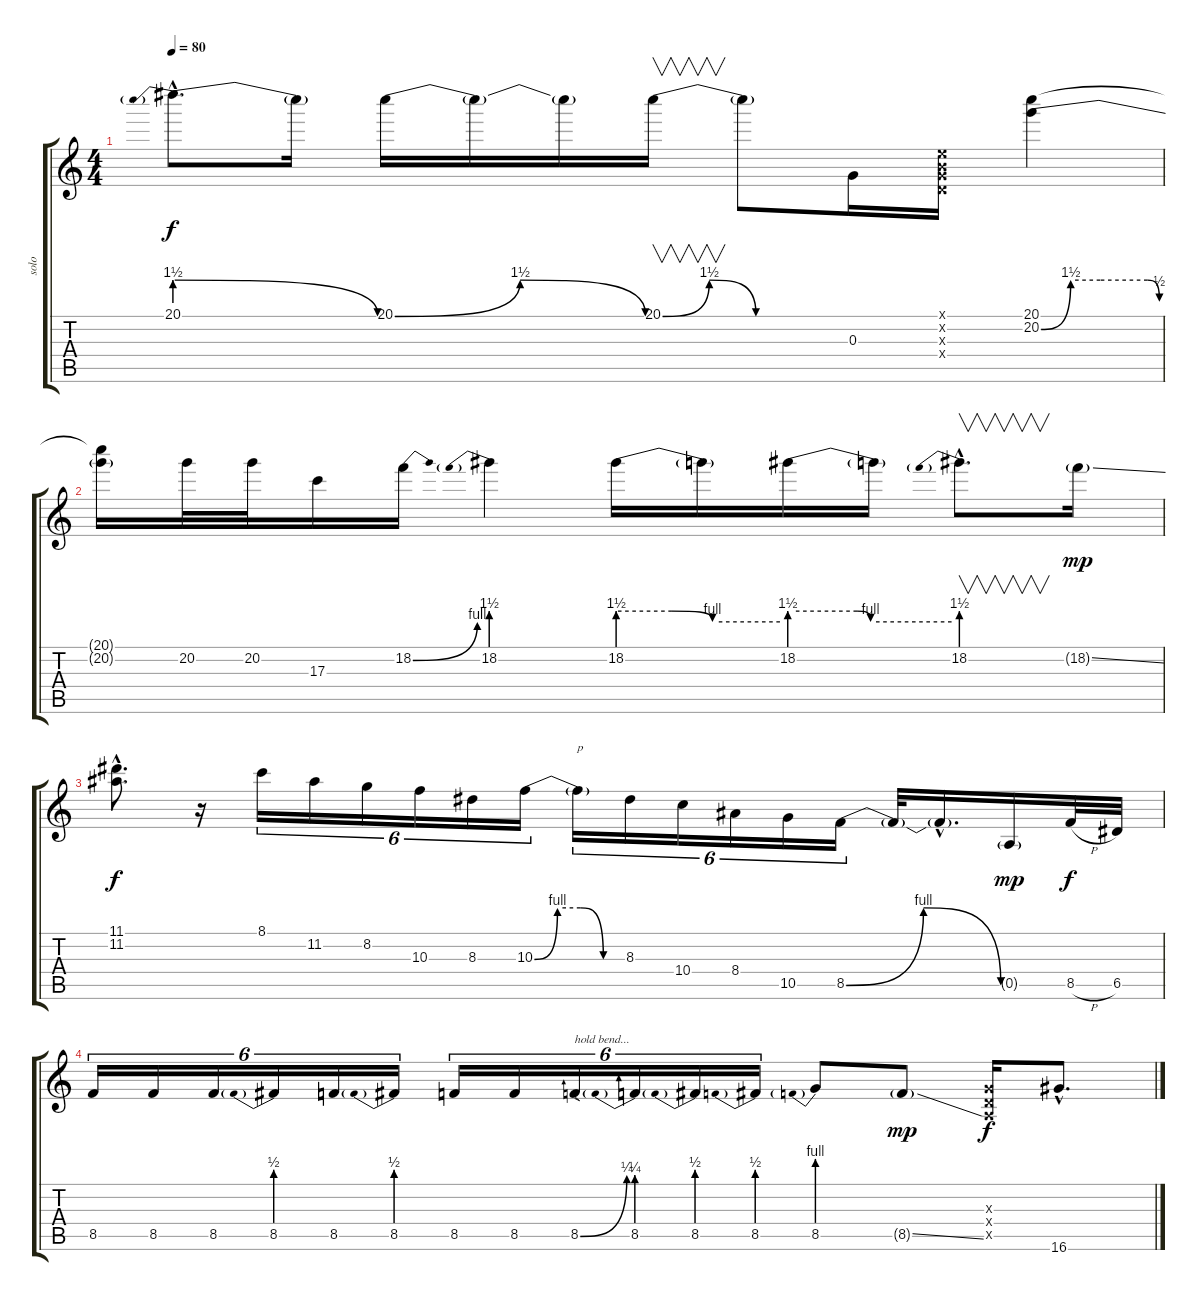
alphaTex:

\track ("solo" "solo") {instrument distortionguitar}
\staff {score tabs}
\tuning (E4 B3 G3 D3 A2 E2) {hide}
\ts (4 4)
\tempo 80
\clef g2
\ks c
20.1{be (prebendrelease 0 6 60 0) hac}.8{d dy f} 20.1{t}.16 20.1{be (bendrelease 0 0 30 6 30 6 60 0)}.16 20.1{t}.16 20.1{t}.16 20.1{be (custom 0 0 15 6 30 0 45 0 60 0)}.16{v} 20.1{t}.8 0.3.16 (0.1{x} 0.2{x} 0.3{x} 0.4{x}).16 (20.1 20.2{be (custom 0 0 15 6 30 6 54 6 60 2)}).4 |
(20.1{t} 20.2{t}).16 20.2.32 20.2.32 17.3.16 18.2{be (bend 0 0 60 4)}.16 18.2{be (prebend 0 6 60 6)}.4 18.2{be (custom 0 6 20 6 35 4 60 4)}.16 18.2{t}.16 18.2{be (custom 0 6 25 6 30 4 60 4)}.16 18.2{t}.16 18.2{be (prebend 0 6 60 6) hac}.8{v d} 18.2{ss g}.16{dy mp} |
(11.1{hac} 11.2{hac}).8{d dy f} r.16 8.1.16{tu (6 4)} 11.2.16{tu (6 4)} 8.2.16{tu (6 4)} 10.3.16{tu (6 4)} 8.3.16{tu (6 4)} 10.3{be (custom 0 0 15 4 30 4 45 0 60 0)}.16{tu (6 4)} 10.3{t}.16{tu (6 4) txt "p"} 8.3.16{tu (6 4)} 10.4.16{tu (6 4)} 8.4.16{tu (6 4)} 10.5.16{tu (6 4)} 8.5{be (bendrelease 0 0 30 4 45 4 60 0)}.16{tu (6 4)} 8.5{t}.32 8.5{hac t}.16{d} 0.5{g}.16{dy mp} 8.5{h}.32{dy f} 6.5.32 |
8.5.16{tu (6 4)} 8.5.16{tu (6 4)} 8.5.16{tu (6 4)} 8.5{be (prebend 0 2 60 2)}.16{tu (6 4)} 8.5.16{tu (6 4)} 8.5{be (prebend 0 2 60 2)}.16{tu (6 4)} 8.5.16{tu (6 4)} 8.5.16{tu (6 4)} 8.5{be (bend 0 0 60 1)}.16{tu (6 4) txt "hold bend..."} 8.5{be (prebend 0 1 60 1)}.16{tu (6 4)} 8.5{be (prebend 0 2 60 2)}.16{tu (6 4)} 8.5{be (prebend 0 2 60 2)}.16{tu (6 4)} 8.5{be (prebend 0 4 60 4)}.8 8.5{ss g}.8{dy mp} (0.3{x} 0.4{x} 0.5{x}).16{dy f} 16.6{hac}.8{d}
